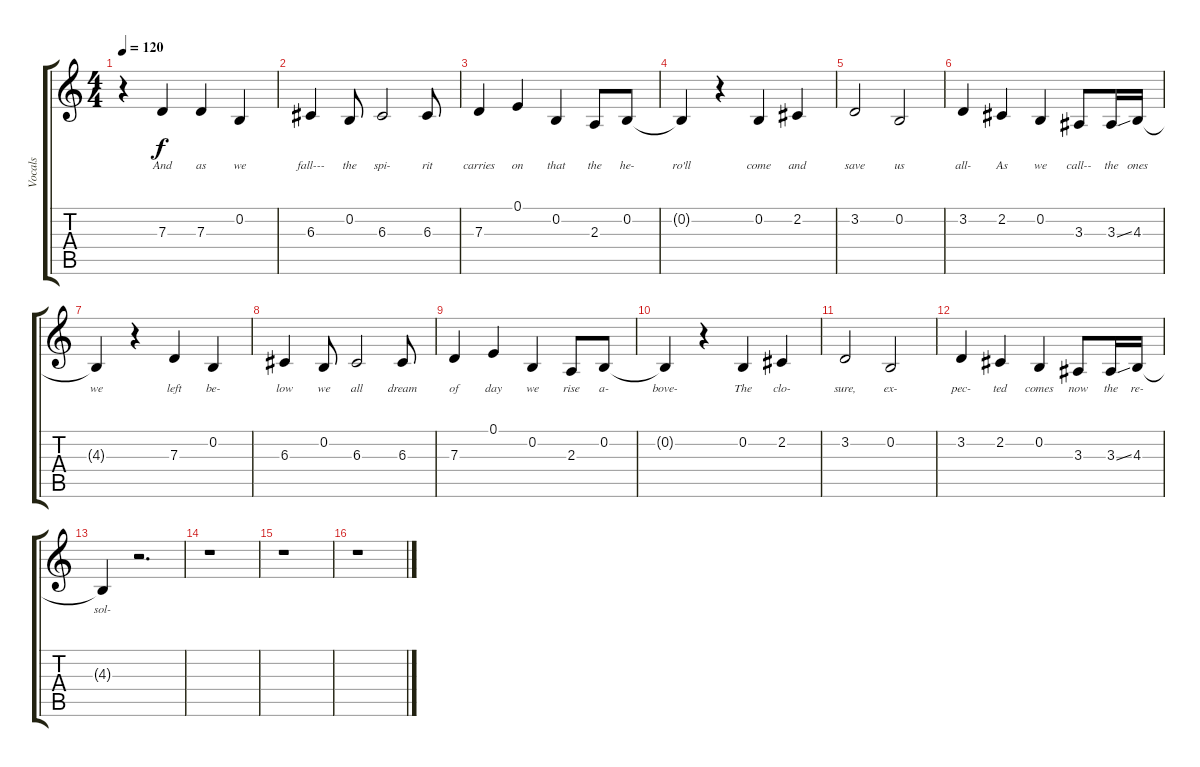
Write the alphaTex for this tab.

\track ("Vocals" "Vocals") {instrument lead2sawtooth}
\staff {score tabs}
\tuning (E4 B3 G3 D3 A2 E2) {hide}
\ts (4 4)
\tempo 120
\clef g2
\ks c
r.4{dy f} 7.3.4{lyrics (0 "And") lyrics (1 "") lyrics (2 "") lyrics (3 "") lyrics (4 "")} 7.3.4{lyrics (0 "as") lyrics (1 "") lyrics (2 "") lyrics (3 "") lyrics (4 "")} 0.2.4{lyrics (0 "we") lyrics (1 "") lyrics (2 "") lyrics (3 "") lyrics (4 "")} |
6.3.4{lyrics (0 "fall---") lyrics (1 "") lyrics (2 "") lyrics (3 "") lyrics (4 "")} 0.2.8{lyrics (0 "the") lyrics (1 "") lyrics (2 "") lyrics (3 "") lyrics (4 "")} 6.3.2{lyrics (0 "spi-") lyrics (1 "") lyrics (2 "") lyrics (3 "") lyrics (4 "")} 6.3.8{lyrics (0 "rit") lyrics (1 "") lyrics (2 "") lyrics (3 "") lyrics (4 "")} |
7.3.4{lyrics (0 "carries") lyrics (1 "") lyrics (2 "") lyrics (3 "") lyrics (4 "")} 0.1.4{lyrics (0 "on") lyrics (1 "") lyrics (2 "") lyrics (3 "") lyrics (4 "")} 0.2.4{lyrics (0 "that") lyrics (1 "") lyrics (2 "") lyrics (3 "") lyrics (4 "")} 2.3.8{lyrics (0 "the") lyrics (1 "") lyrics (2 "") lyrics (3 "") lyrics (4 "")} 0.2.8{lyrics (0 "he-") lyrics (1 "") lyrics (2 "") lyrics (3 "") lyrics (4 "")} |
0.2{t}.4{lyrics (0 "ro'll") lyrics (1 "") lyrics (2 "") lyrics (3 "") lyrics (4 "")} r.4 0.2.4{lyrics (0 "come") lyrics (1 "") lyrics (2 "") lyrics (3 "") lyrics (4 "")} 2.2.4{lyrics (0 "and") lyrics (1 "") lyrics (2 "") lyrics (3 "") lyrics (4 "")} |
3.2.2{lyrics (0 "save") lyrics (1 "") lyrics (2 "") lyrics (3 "") lyrics (4 "")} 0.2.2{lyrics (0 "us") lyrics (1 "") lyrics (2 "") lyrics (3 "") lyrics (4 "")} |
3.2.4{lyrics (0 "all-") lyrics (1 "") lyrics (2 "") lyrics (3 "") lyrics (4 "")} 2.2.4{lyrics (0 "As") lyrics (1 "") lyrics (2 "") lyrics (3 "") lyrics (4 "")} 0.2.4{lyrics (0 "we") lyrics (1 "") lyrics (2 "") lyrics (3 "") lyrics (4 "")} 3.3.8{lyrics (0 "call--") lyrics (1 "") lyrics (2 "") lyrics (3 "") lyrics (4 "")} 3.3{ss}.16{lyrics (0 "the") lyrics (1 "") lyrics (2 "") lyrics (3 "") lyrics (4 "")} 4.3.16{lyrics (0 "ones") lyrics (1 "") lyrics (2 "") lyrics (3 "") lyrics (4 "")} |
4.3{t}.4{lyrics (0 "we") lyrics (1 "") lyrics (2 "") lyrics (3 "") lyrics (4 "")} r.4 7.3.4{lyrics (0 "left") lyrics (1 "") lyrics (2 "") lyrics (3 "") lyrics (4 "")} 0.2.4{lyrics (0 "be-") lyrics (1 "") lyrics (2 "") lyrics (3 "") lyrics (4 "")} |
6.3.4{lyrics (0 "low") lyrics (1 "") lyrics (2 "") lyrics (3 "") lyrics (4 "")} 0.2.8{lyrics (0 "we") lyrics (1 "") lyrics (2 "") lyrics (3 "") lyrics (4 "")} 6.3.2{lyrics (0 "all") lyrics (1 "") lyrics (2 "") lyrics (3 "") lyrics (4 "")} 6.3.8{lyrics (0 "dream") lyrics (1 "") lyrics (2 "") lyrics (3 "") lyrics (4 "")} |
7.3.4{lyrics (0 "of") lyrics (1 "") lyrics (2 "") lyrics (3 "") lyrics (4 "")} 0.1.4{lyrics (0 "day") lyrics (1 "") lyrics (2 "") lyrics (3 "") lyrics (4 "")} 0.2.4{lyrics (0 "we") lyrics (1 "") lyrics (2 "") lyrics (3 "") lyrics (4 "")} 2.3.8{lyrics (0 "rise") lyrics (1 "") lyrics (2 "") lyrics (3 "") lyrics (4 "")} 0.2.8{lyrics (0 "a-") lyrics (1 "") lyrics (2 "") lyrics (3 "") lyrics (4 "")} |
0.2{t}.4{lyrics (0 "bove-") lyrics (1 "") lyrics (2 "") lyrics (3 "") lyrics (4 "")} r.4 0.2.4{lyrics (0 "The") lyrics (1 "") lyrics (2 "") lyrics (3 "") lyrics (4 "")} 2.2.4{lyrics (0 "clo-") lyrics (1 "") lyrics (2 "") lyrics (3 "") lyrics (4 "")} |
3.2.2{lyrics (0 "sure,") lyrics (1 "") lyrics (2 "") lyrics (3 "") lyrics (4 "")} 0.2.2{lyrics (0 "ex-") lyrics (1 "") lyrics (2 "") lyrics (3 "") lyrics (4 "")} |
3.2.4{lyrics (0 "pec-") lyrics (1 "") lyrics (2 "") lyrics (3 "") lyrics (4 "")} 2.2.4{lyrics (0 "ted") lyrics (1 "") lyrics (2 "") lyrics (3 "") lyrics (4 "")} 0.2.4{lyrics (0 "comes") lyrics (1 "") lyrics (2 "") lyrics (3 "") lyrics (4 "")} 3.3.8{lyrics (0 "now") lyrics (1 "") lyrics (2 "") lyrics (3 "") lyrics (4 "")} 3.3{ss}.16{lyrics (0 "the") lyrics (1 "") lyrics (2 "") lyrics (3 "") lyrics (4 "")} 4.3.16{lyrics (0 "re-") lyrics (1 "") lyrics (2 "") lyrics (3 "") lyrics (4 "")} |
4.3{t}.4{lyrics (0 "sol-") lyrics (1 "") lyrics (2 "") lyrics (3 "") lyrics (4 "")} r.2{d} |
r.1 |
r.1 |
r.1
